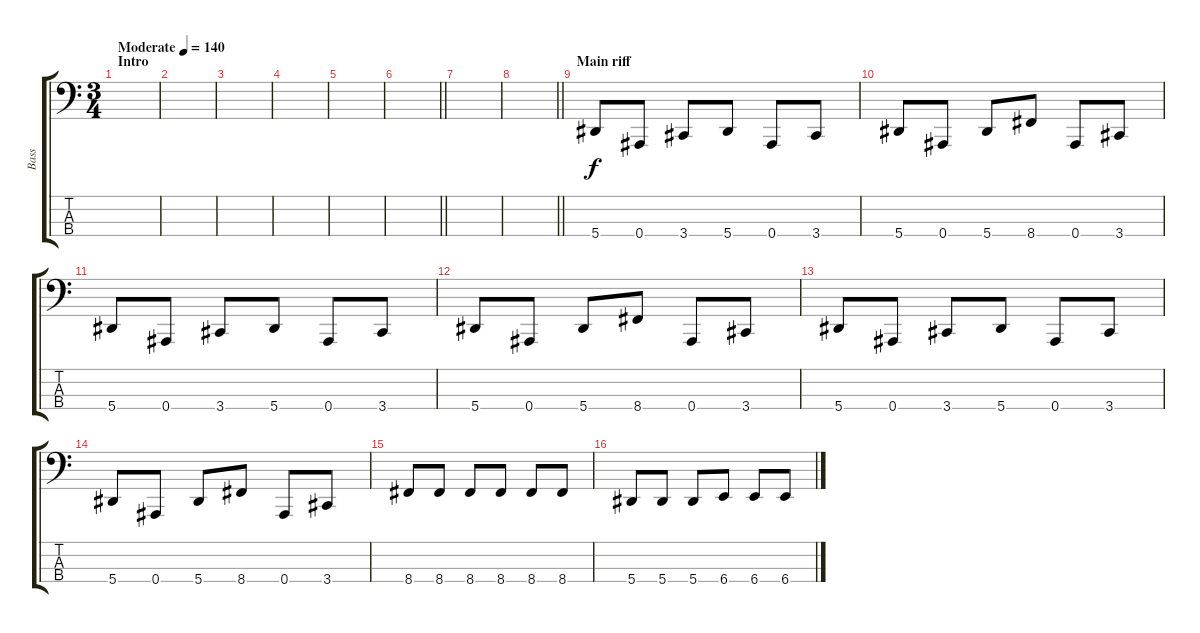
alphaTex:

\track ("Bass" "Bass") {instrument electricbassfinger}
\staff {score tabs}
\tuning (Gb3 Db2 F1 Bb0) {hide}
\ts (3 4)
\section ("" "Intro ")
\tempo (140 "Moderate")
\clef f4
\ks c
|
|
|
|
|
\barLineRight lightlight
|
|
\barLineRight lightlight
|
\section ("" "Main riff")
5.4.8 0.4.8 3.4.8 5.4.8 0.4.8 3.4.8 |
5.4.8 0.4.8 5.4.8 8.4.8 0.4.8 3.4.8 |
5.4.8 0.4.8 3.4.8 5.4.8 0.4.8 3.4.8 |
5.4.8 0.4.8 5.4.8 8.4.8 0.4.8 3.4.8 |
5.4.8 0.4.8 3.4.8 5.4.8 0.4.8 3.4.8 |
5.4.8 0.4.8 5.4.8 8.4.8 0.4.8 3.4.8 |
8.4.8 8.4.8 8.4.8 8.4.8 8.4.8 8.4.8 |
5.4.8 5.4.8 5.4.8 6.4.8 6.4.8 6.4.8
